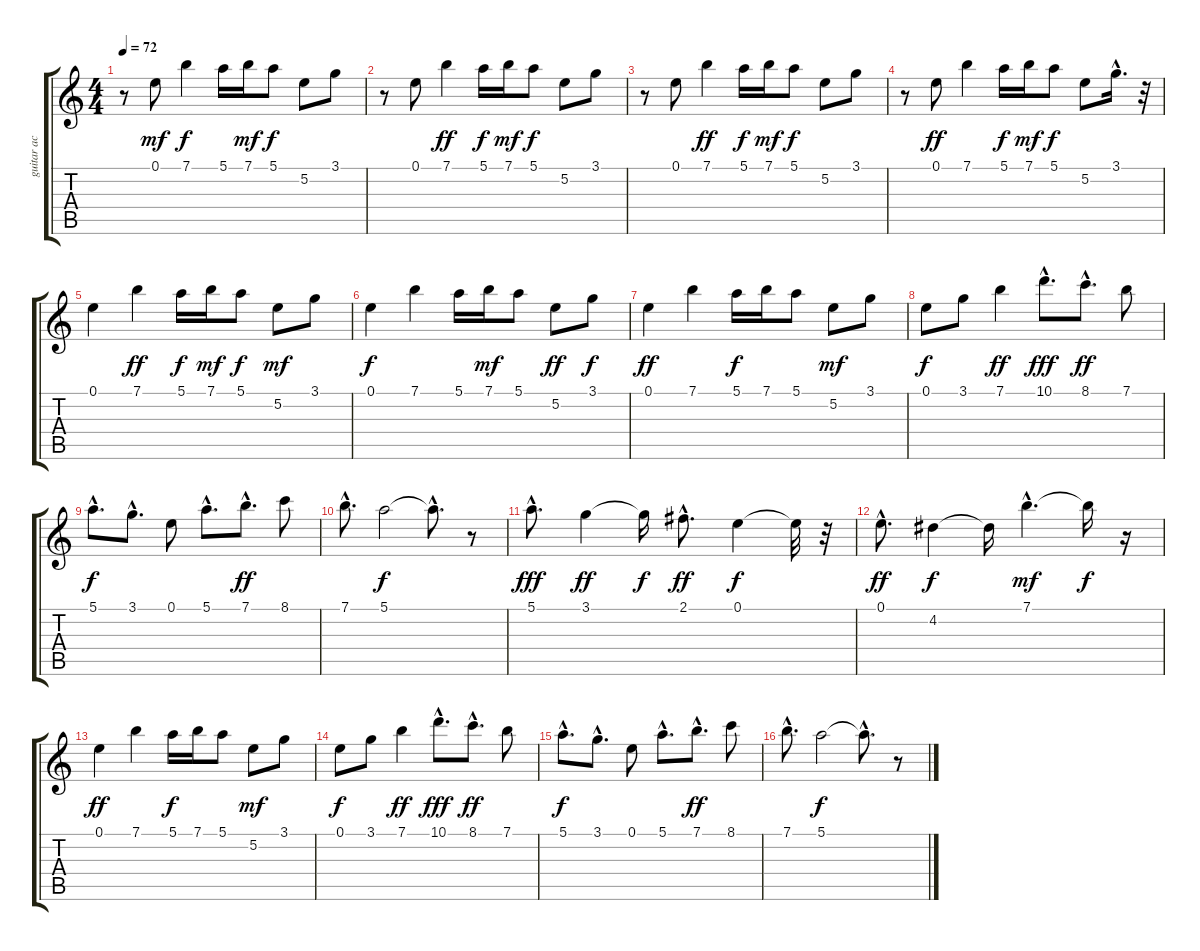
\track ("guitar ac" "guitar ac") {instrument acousticguitarsteel}
\staff {score tabs}
\tuning (E4 B3 G3 D3 A2 E2) {hide}
\ts (4 4)
\tempo 72
\clef g2
\ks c
r.8{dy f} 0.1.8{dy mf} 7.1.4{dy f} 5.1.16 7.1.16{dy mf} 5.1.8{dy f} 5.2.8 3.1.8 |
r.8 0.1.8 7.1.4{dy ff} 5.1.16{dy f} 7.1.16{dy mf} 5.1.8{dy f} 5.2.8 3.1.8 |
r.8 0.1.8 7.1.4{dy ff} 5.1.16{dy f} 7.1.16{dy mf} 5.1.8{dy f} 5.2.8 3.1.8 |
r.8 0.1.8{dy ff} 7.1.4 5.1.16{dy f} 7.1.16{dy mf} 5.1.8{dy f} 5.2.8 3.1{hac}.16{d} r.32 |
0.1.4 7.1.4{dy ff} 5.1.16{dy f} 7.1.16{dy mf} 5.1.8{dy f} 5.2.8{dy mf} 3.1.8 |
0.1.4{dy f} 7.1.4 5.1.16 7.1.16{dy mf} 5.1.8 5.2.8{dy ff} 3.1.8{dy f} |
0.1.4{dy ff} 7.1.4 5.1.16{dy f} 7.1.16 5.1.8 5.2.8{dy mf} 3.1.8 |
0.1.8{dy f} 3.1.8 7.1.4{dy ff} 10.1{hac}.8{d dy fff} 8.1{hac}.8{d dy ff} 7.1.8 |
5.1{hac}.8{d dy f} 3.1{hac}.8{d} 0.1.8 5.1{hac}.8{d} 7.1{hac}.8{d dy ff} 8.1.8 |
7.1{hac}.8{d} 5.1.2{dy f} 5.1{hac t}.8{d} r.8 |
5.1{hac}.8{d dy fff} 3.1.4{dy ff} 3.1{t}.16{dy f} 2.1{hac}.8{d dy ff} 0.1.4{dy f} 0.1{t}.32 r.32 |
0.1{hac}.8{d dy ff} 4.2.4{dy f} 4.2{t}.16 7.1{hac}.4{d dy mf} 7.1{t}.16{dy f} r.16 |
0.1.4{dy ff} 7.1.4 5.1.16{dy f} 7.1.16 5.1.8 5.2.8{dy mf} 3.1.8 |
0.1.8{dy f} 3.1.8 7.1.4{dy ff} 10.1{hac}.8{d dy fff} 8.1{hac}.8{d dy ff} 7.1.8 |
5.1{hac}.8{d dy f} 3.1{hac}.8{d} 0.1.8 5.1{hac}.8{d} 7.1{hac}.8{d dy ff} 8.1.8 |
7.1{hac}.8{d} 5.1.2{dy f} 5.1{hac t}.8{d} r.8
